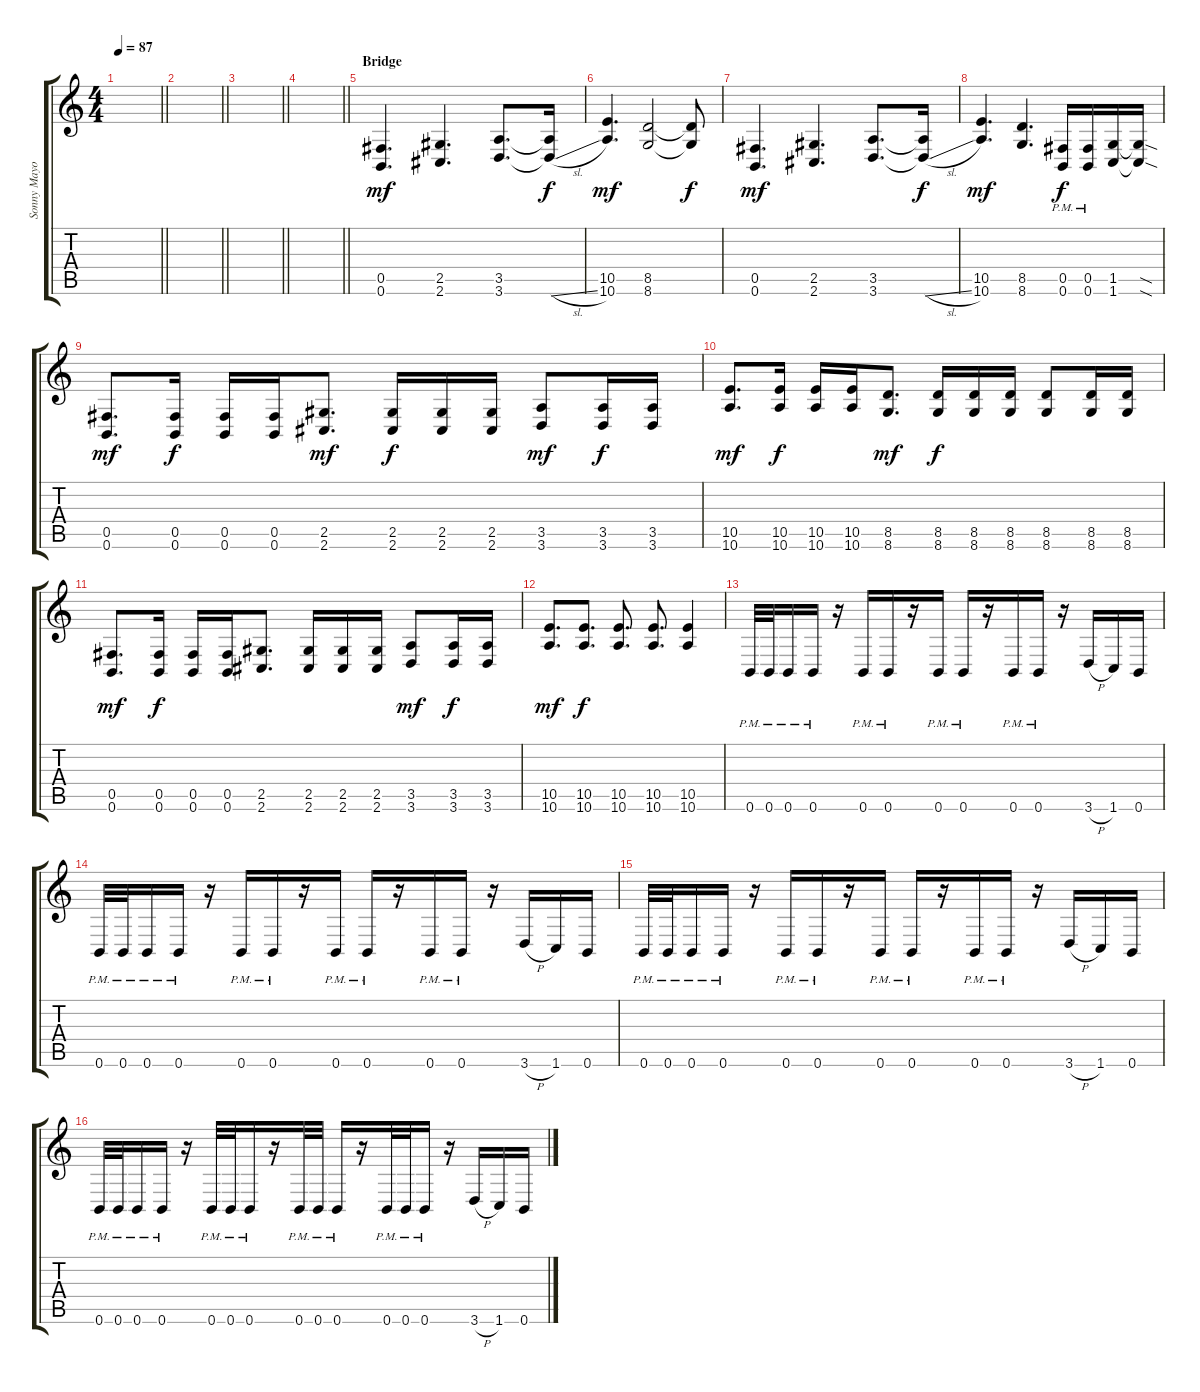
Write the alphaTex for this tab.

\track ("Sonny Mayo/Clint Lowery" "Sonny Mayo") {instrument distortionguitar}
\staff {score tabs}
\tuning (Db4 Ab3 E3 B2 Gb2 B1) {hide}
\ts (4 4)
\tempo 87
\clef g2
\barLineRight lightlight
\ks c
|
\barLineRight lightlight
|
\barLineRight lightlight
|
\barLineRight lightlight
|
\section ("" "Bridge")
(0.5 0.6).4{d dy mf} (2.5 2.6).4{d} (3.5 3.6).8{d} (3.5{t} 3.6{sl t}).16{dy f} |
(10.5 10.6).4{d dy mf} (8.5 8.6).2 (8.5{t} 8.6{t}).8{dy f} |
(0.5 0.6).4{d dy mf} (2.5 2.6).4{d} (3.5 3.6).8{d} (3.5{t} 3.6{sl t}).16{dy f} |
(10.5 10.6).4{d dy mf} (8.5 8.6).4{d} (0.5{pm} 0.6{pm}).16{dy f} (0.5{pm} 0.6{pm}).16 (1.5 1.6).16 (1.5{sod t} 1.6{sod t}).16 |
(0.5 0.6).8{d dy mf} (0.5 0.6).16{dy f} (0.5 0.6).16 (0.5 0.6).16 (2.5 2.6).8{d dy mf} (2.5 2.6).16{dy f} (2.5 2.6).16 (2.5 2.6).16 (3.5 3.6).8{dy mf} (3.5 3.6).16{dy f} (3.5 3.6).16 |
(10.5 10.6).8{d dy mf} (10.5 10.6).16{dy f} (10.5 10.6).16 (10.5 10.6).16 (8.5 8.6).8{d dy mf} (8.5 8.6).16{dy f} (8.5 8.6).16 (8.5 8.6).16 (8.5 8.6).8 (8.5 8.6).16 (8.5 8.6).16 |
(0.5 0.6).8{d dy mf} (0.5 0.6).16{dy f} (0.5 0.6).16 (0.5 0.6).16 (2.5 2.6).8{d} (2.5 2.6).16 (2.5 2.6).16 (2.5 2.6).16 (3.5 3.6).8{dy mf} (3.5 3.6).16{dy f} (3.5 3.6).16 |
(10.5 10.6).8{d dy mf} (10.5 10.6).8{d dy f} (10.5 10.6).8{d} (10.5 10.6).8{d} (10.5 10.6).4 |
0.6{pm}.32 0.6{pm}.32 0.6{pm}.16 0.6{pm}.16 r.16 0.6{pm}.16 0.6{pm}.16 r.16 0.6{pm}.16 0.6{pm}.16 r.16 0.6{pm}.16 0.6{pm}.16 r.16 3.6{h}.16 1.6.16 0.6.16 |
0.6{pm}.32 0.6{pm}.32 0.6{pm}.16 0.6{pm}.16 r.16 0.6{pm}.16 0.6{pm}.16 r.16 0.6{pm}.16 0.6{pm}.16 r.16 0.6{pm}.16 0.6{pm}.16 r.16 3.6{h}.16 1.6.16 0.6.16 |
0.6{pm}.32 0.6{pm}.32 0.6{pm}.16 0.6{pm}.16 r.16 0.6{pm}.16 0.6{pm}.16 r.16 0.6{pm}.16 0.6{pm}.16 r.16 0.6{pm}.16 0.6{pm}.16 r.16 3.6{h}.16 1.6.16 0.6.16 |
0.6{pm}.32 0.6{pm}.32 0.6{pm}.16 0.6{pm}.16 r.16 0.6{pm}.32 0.6{pm}.32 0.6{pm}.16 r.16 0.6{pm}.32 0.6{pm}.32 0.6{pm}.16 r.16 0.6{pm}.32 0.6{pm}.32 0.6{pm}.16 r.16 3.6{h}.16 1.6.16 0.6.16
